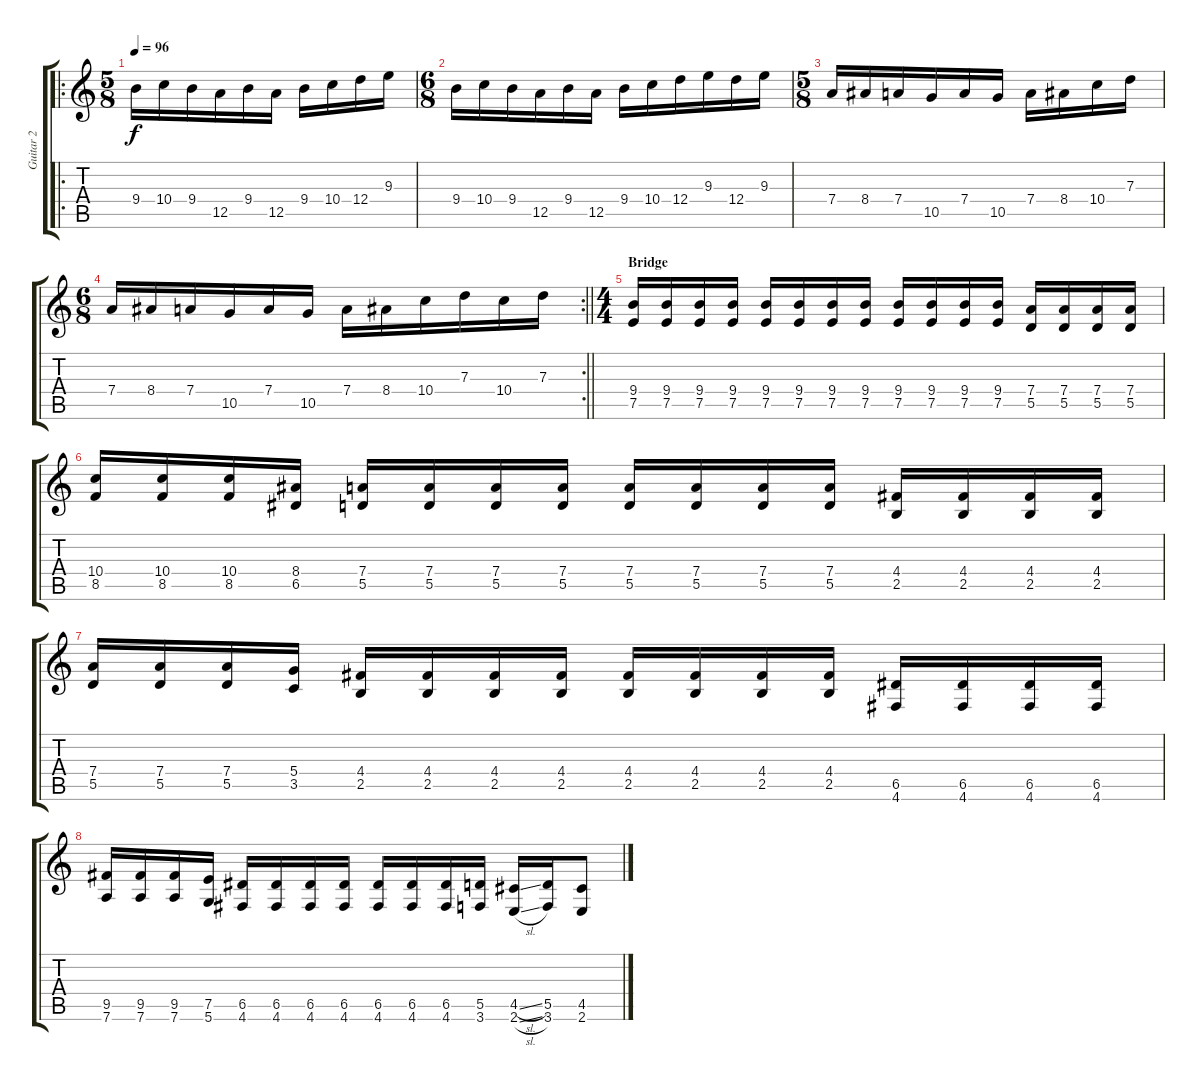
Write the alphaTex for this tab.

\track ("Guitar 2" "Guitar 2") {instrument distortionguitar}
\staff {score tabs}
\tuning (E4 B3 G3 D3 A2 D2) {hide}
\ro
\ts (5 8)
\tempo 96
\clef g2
\ks c
9.4.16{dy f} 10.4.16 9.4.16 12.5.16 9.4.16 12.5.16 9.4.16 10.4.16 12.4.16 9.3.16 |
\ts (6 8)
9.4.16 10.4.16 9.4.16 12.5.16 9.4.16 12.5.16 9.4.16 10.4.16 12.4.16 9.3.16 12.4.16 9.3.16 |
\ts (5 8)
7.4.16 8.4.16 7.4.16 10.5.16 7.4.16 10.5.16 7.4.16 8.4.16 10.4.16 7.3.16 |
\rc 2
\ts (6 8)
\barLineRight lightlight
7.4.16 8.4.16 7.4.16 10.5.16 7.4.16 10.5.16 7.4.16 8.4.16 10.4.16 7.3.16 10.4.16 7.3.16 |
\ts (4 4)
\section ("" "Bridge")
(9.4 7.5).16 (9.4 7.5).16 (9.4 7.5).16 (9.4 7.5).16 (9.4 7.5).16 (9.4 7.5).16 (9.4 7.5).16 (9.4 7.5).16 (9.4 7.5).16 (9.4 7.5).16 (9.4 7.5).16 (9.4 7.5).16 (7.4 5.5).16 (7.4 5.5).16 (7.4 5.5).16 (7.4 5.5).16 |
(10.4 8.5).16 (10.4 8.5).16 (10.4 8.5).16 (8.4 6.5).16 (7.4 5.5).16 (7.4 5.5).16 (7.4 5.5).16 (7.4 5.5).16 (7.4 5.5).16 (7.4 5.5).16 (7.4 5.5).16 (7.4 5.5).16 (4.4 2.5).16 (4.4 2.5).16 (4.4 2.5).16 (4.4 2.5).16 |
(7.4 5.5).16 (7.4 5.5).16 (7.4 5.5).16 (5.4 3.5).16 (4.4 2.5).16 (4.4 2.5).16 (4.4 2.5).16 (4.4 2.5).16 (4.4 2.5).16 (4.4 2.5).16 (4.4 2.5).16 (4.4 2.5).16 (6.5 4.6).16 (6.5 4.6).16 (6.5 4.6).16 (6.5 4.6).16 |
(9.5 7.6).16 (9.5 7.6).16 (9.5 7.6).16 (7.5 5.6).16 (6.5 4.6).16 (6.5 4.6).16 (6.5 4.6).16 (6.5 4.6).16 (6.5 4.6).16 (6.5 4.6).16 (6.5 4.6).16 (5.5 3.6).16 (4.5{sl} 2.6{sl}).16 (5.5 3.6).16 (4.5 2.6).8
